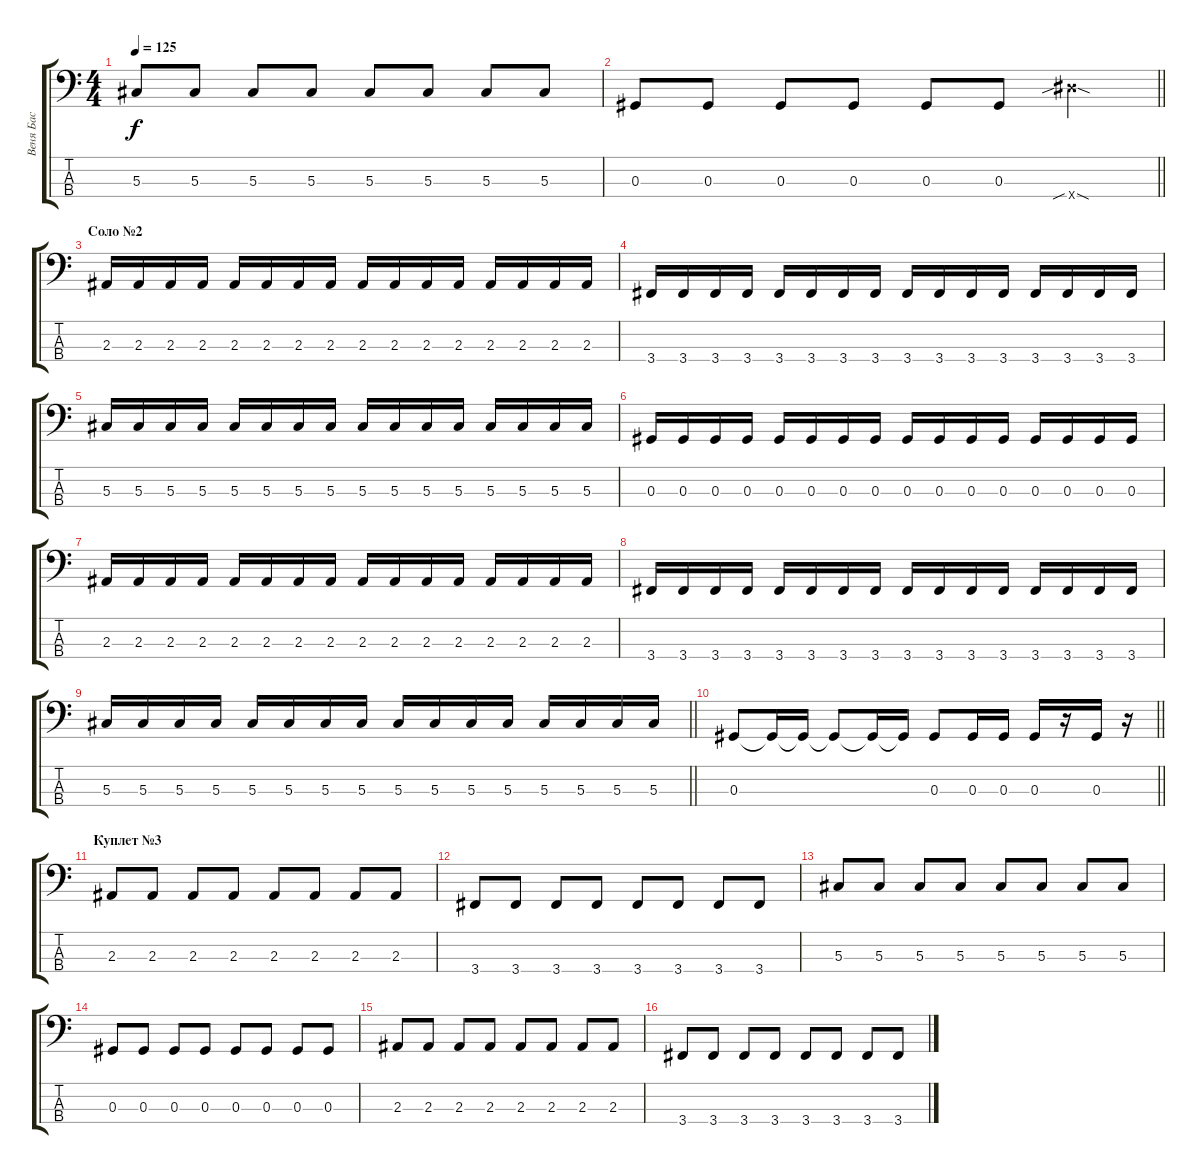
\track ("Веня Бас" "Веня Бас") {instrument electricbassfinger}
\staff {score tabs}
\tuning (Gb2 Db2 Ab1 Eb1) {hide}
\ts (4 4)
\tempo 125
\clef f4
\ks c
5.3.8{dy f} 5.3.8 5.3.8 5.3.8 5.3.8 5.3.8 5.3.8 5.3.8 |
\barLineRight lightlight
0.3.8 0.3.8 0.3.8 0.3.8 0.3.8 0.3.8 12.4{sib sod x}.4 |
\section ("" "Соло №2")
2.3.16 2.3.16 2.3.16 2.3.16 2.3.16 2.3.16 2.3.16 2.3.16 2.3.16 2.3.16 2.3.16 2.3.16 2.3.16 2.3.16 2.3.16 2.3.16 |
3.4.16 3.4.16 3.4.16 3.4.16 3.4.16 3.4.16 3.4.16 3.4.16 3.4.16 3.4.16 3.4.16 3.4.16 3.4.16 3.4.16 3.4.16 3.4.16 |
5.3.16 5.3.16 5.3.16 5.3.16 5.3.16 5.3.16 5.3.16 5.3.16 5.3.16 5.3.16 5.3.16 5.3.16 5.3.16 5.3.16 5.3.16 5.3.16 |
0.3.16 0.3.16 0.3.16 0.3.16 0.3.16 0.3.16 0.3.16 0.3.16 0.3.16 0.3.16 0.3.16 0.3.16 0.3.16 0.3.16 0.3.16 0.3.16 |
2.3.16 2.3.16 2.3.16 2.3.16 2.3.16 2.3.16 2.3.16 2.3.16 2.3.16 2.3.16 2.3.16 2.3.16 2.3.16 2.3.16 2.3.16 2.3.16 |
3.4.16 3.4.16 3.4.16 3.4.16 3.4.16 3.4.16 3.4.16 3.4.16 3.4.16 3.4.16 3.4.16 3.4.16 3.4.16 3.4.16 3.4.16 3.4.16 |
\barLineRight lightlight
5.3.16 5.3.16 5.3.16 5.3.16 5.3.16 5.3.16 5.3.16 5.3.16 5.3.16 5.3.16 5.3.16 5.3.16 5.3.16 5.3.16 5.3.16 5.3.16 |
\barLineRight lightlight
0.3.8 0.3{t}.16 0.3{t}.16 0.3{t}.8 0.3{t}.16 0.3{t}.16 0.3.8 0.3.16 0.3.16 0.3.16 r.16 0.3.16 r.16 |
\section ("" "Куплет №3")
2.3.8 2.3.8 2.3.8 2.3.8 2.3.8 2.3.8 2.3.8 2.3.8 |
3.4.8 3.4.8 3.4.8 3.4.8 3.4.8 3.4.8 3.4.8 3.4.8 |
5.3.8 5.3.8 5.3.8 5.3.8 5.3.8 5.3.8 5.3.8 5.3.8 |
0.3.8 0.3.8 0.3.8 0.3.8 0.3.8 0.3.8 0.3.8 0.3.8 |
2.3.8 2.3.8 2.3.8 2.3.8 2.3.8 2.3.8 2.3.8 2.3.8 |
3.4.8 3.4.8 3.4.8 3.4.8 3.4.8 3.4.8 3.4.8 3.4.8
